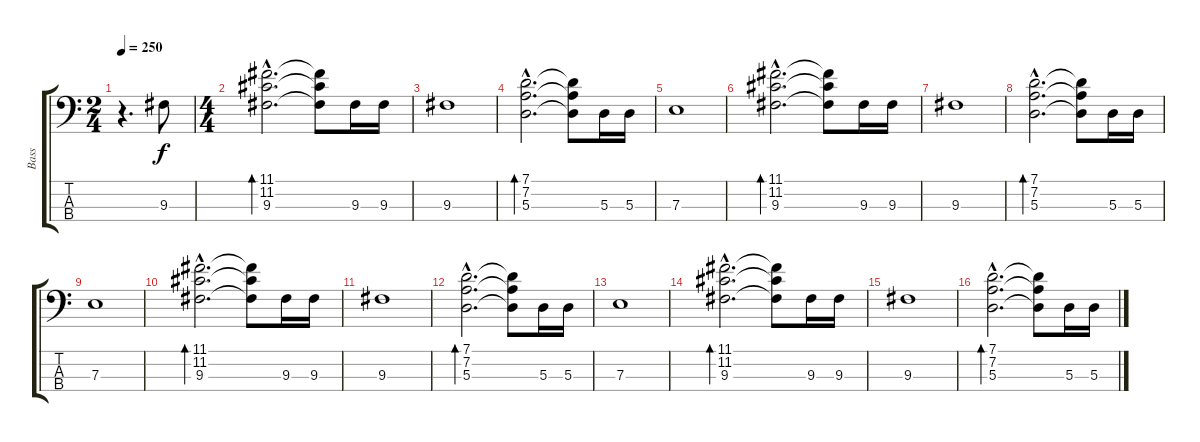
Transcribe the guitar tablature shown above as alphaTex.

\track ("Bass" "Bass") {instrument electricbassfinger}
\staff {score tabs}
\tuning (G2 D2 A1 E1) {hide}
\ts (2 4)
\tempo 250
\tempo 160
\tempo 250
\clef f4
\ks c
r.4{d dy f instrument electricbassfinger} 9.3.8 |
\ts (4 4)
(11.1{hac} 11.2{hac} 9.3{hac}).2{d bd 120} (11.1{t} 11.2{t} 9.3{t}).8 9.3.16 9.3.16 |
9.3.1 |
(7.1{hac} 7.2{hac} 5.3{hac}).2{d bd 120} (7.1{t} 7.2{t} 5.3{t}).8 5.3.16 5.3.16 |
7.3.1 |
(11.1{hac} 11.2{hac} 9.3{hac}).2{d bd 120} (11.1{t} 11.2{t} 9.3{t}).8 9.3.16 9.3.16 |
9.3.1 |
(7.1{hac} 7.2{hac} 5.3{hac}).2{d bd 120} (7.1{t} 7.2{t} 5.3{t}).8 5.3.16 5.3.16 |
7.3.1 |
(11.1{hac} 11.2{hac} 9.3{hac}).2{d bd 120} (11.1{t} 11.2{t} 9.3{t}).8 9.3.16 9.3.16 |
9.3.1 |
(7.1{hac} 7.2{hac} 5.3{hac}).2{d bd 120} (7.1{t} 7.2{t} 5.3{t}).8 5.3.16 5.3.16 |
7.3.1 |
(11.1{hac} 11.2{hac} 9.3{hac}).2{d bd 120} (11.1{t} 11.2{t} 9.3{t}).8 9.3.16 9.3.16 |
9.3.1 |
(7.1{hac} 7.2{hac} 5.3{hac}).2{d bd 120} (7.1{t} 7.2{t} 5.3{t}).8 5.3.16 5.3.16
